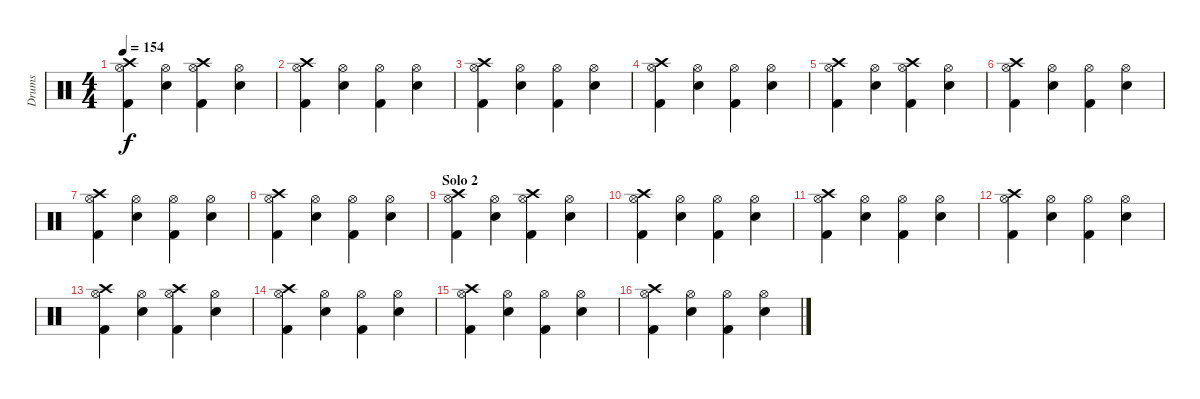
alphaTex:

\track ("Drums" "Drums") {instrument percussion}
\staff {score}
\articulation defaults
\ts (4 4)
\tempo 154
\clef neutral
\ks c
("Kick (hit) 2" "Hi-Hat (open)" "Crash high (hit)").4{dy f} ("Snare (hit) 2" "Hi-Hat (open)").4 ("Kick (hit) 2" "Hi-Hat (open)" "Crash high (hit)").4 ("Snare (hit) 2" "Hi-Hat (open)").4 |
("Kick (hit) 2" "Hi-Hat (open)" "Crash high (hit)").4 ("Snare (hit) 2" "Hi-Hat (open)").4 ("Kick (hit) 2" "Hi-Hat (open)").4 ("Snare (hit) 2" "Hi-Hat (open)").4 |
("Kick (hit) 2" "Hi-Hat (open)" "Crash high (hit)").4 ("Snare (hit) 2" "Hi-Hat (open)").4 ("Kick (hit) 2" "Hi-Hat (open)").4 ("Snare (hit) 2" "Hi-Hat (open)").4 |
("Kick (hit) 2" "Hi-Hat (open)" "Crash high (hit)").4 ("Snare (hit) 2" "Hi-Hat (open)").4 ("Kick (hit) 2" "Hi-Hat (open)").4 ("Snare (hit) 2" "Hi-Hat (open)").4 |
("Kick (hit) 2" "Hi-Hat (open)" "Crash high (hit)").4 ("Snare (hit) 2" "Hi-Hat (open)").4 ("Kick (hit) 2" "Hi-Hat (open)" "Crash high (hit)").4 ("Snare (hit) 2" "Hi-Hat (open)").4 |
("Kick (hit) 2" "Hi-Hat (open)" "Crash high (hit)").4 ("Snare (hit) 2" "Hi-Hat (open)").4 ("Kick (hit) 2" "Hi-Hat (open)").4 ("Snare (hit) 2" "Hi-Hat (open)").4 |
("Kick (hit) 2" "Hi-Hat (open)" "Crash high (hit)").4 ("Snare (hit) 2" "Hi-Hat (open)").4 ("Kick (hit) 2" "Hi-Hat (open)").4 ("Snare (hit) 2" "Hi-Hat (open)").4 |
("Kick (hit) 2" "Hi-Hat (open)" "Crash high (hit)").4 ("Snare (hit) 2" "Hi-Hat (open)").4 ("Kick (hit) 2" "Hi-Hat (open)").4 ("Snare (hit) 2" "Hi-Hat (open)").4 |
\section ("" "Solo 2")
("Kick (hit) 2" "Hi-Hat (open)" "Crash high (hit)").4 ("Snare (hit) 2" "Hi-Hat (open)").4 ("Kick (hit) 2" "Hi-Hat (open)" "Crash high (hit)").4 ("Snare (hit) 2" "Hi-Hat (open)").4 |
("Kick (hit) 2" "Hi-Hat (open)" "Crash high (hit)").4 ("Snare (hit) 2" "Hi-Hat (open)").4 ("Kick (hit) 2" "Hi-Hat (open)").4 ("Snare (hit) 2" "Hi-Hat (open)").4 |
("Kick (hit) 2" "Hi-Hat (open)" "Crash high (hit)").4 ("Snare (hit) 2" "Hi-Hat (open)").4 ("Kick (hit) 2" "Hi-Hat (open)").4 ("Snare (hit) 2" "Hi-Hat (open)").4 |
("Kick (hit) 2" "Hi-Hat (open)" "Crash high (hit)").4 ("Snare (hit) 2" "Hi-Hat (open)").4 ("Kick (hit) 2" "Hi-Hat (open)").4 ("Snare (hit) 2" "Hi-Hat (open)").4 |
("Kick (hit) 2" "Hi-Hat (open)" "Crash high (hit)").4 ("Snare (hit) 2" "Hi-Hat (open)").4 ("Kick (hit) 2" "Hi-Hat (open)" "Crash high (hit)").4 ("Snare (hit) 2" "Hi-Hat (open)").4 |
("Kick (hit) 2" "Hi-Hat (open)" "Crash high (hit)").4 ("Snare (hit) 2" "Hi-Hat (open)").4 ("Kick (hit) 2" "Hi-Hat (open)").4 ("Snare (hit) 2" "Hi-Hat (open)").4 |
("Kick (hit) 2" "Hi-Hat (open)" "Crash high (hit)").4 ("Snare (hit) 2" "Hi-Hat (open)").4 ("Kick (hit) 2" "Hi-Hat (open)").4 ("Snare (hit) 2" "Hi-Hat (open)").4 |
("Kick (hit) 2" "Hi-Hat (open)" "Crash high (hit)").4 ("Snare (hit) 2" "Hi-Hat (open)").4 ("Kick (hit) 2" "Hi-Hat (open)").4 ("Snare (hit) 2" "Hi-Hat (open)").4
